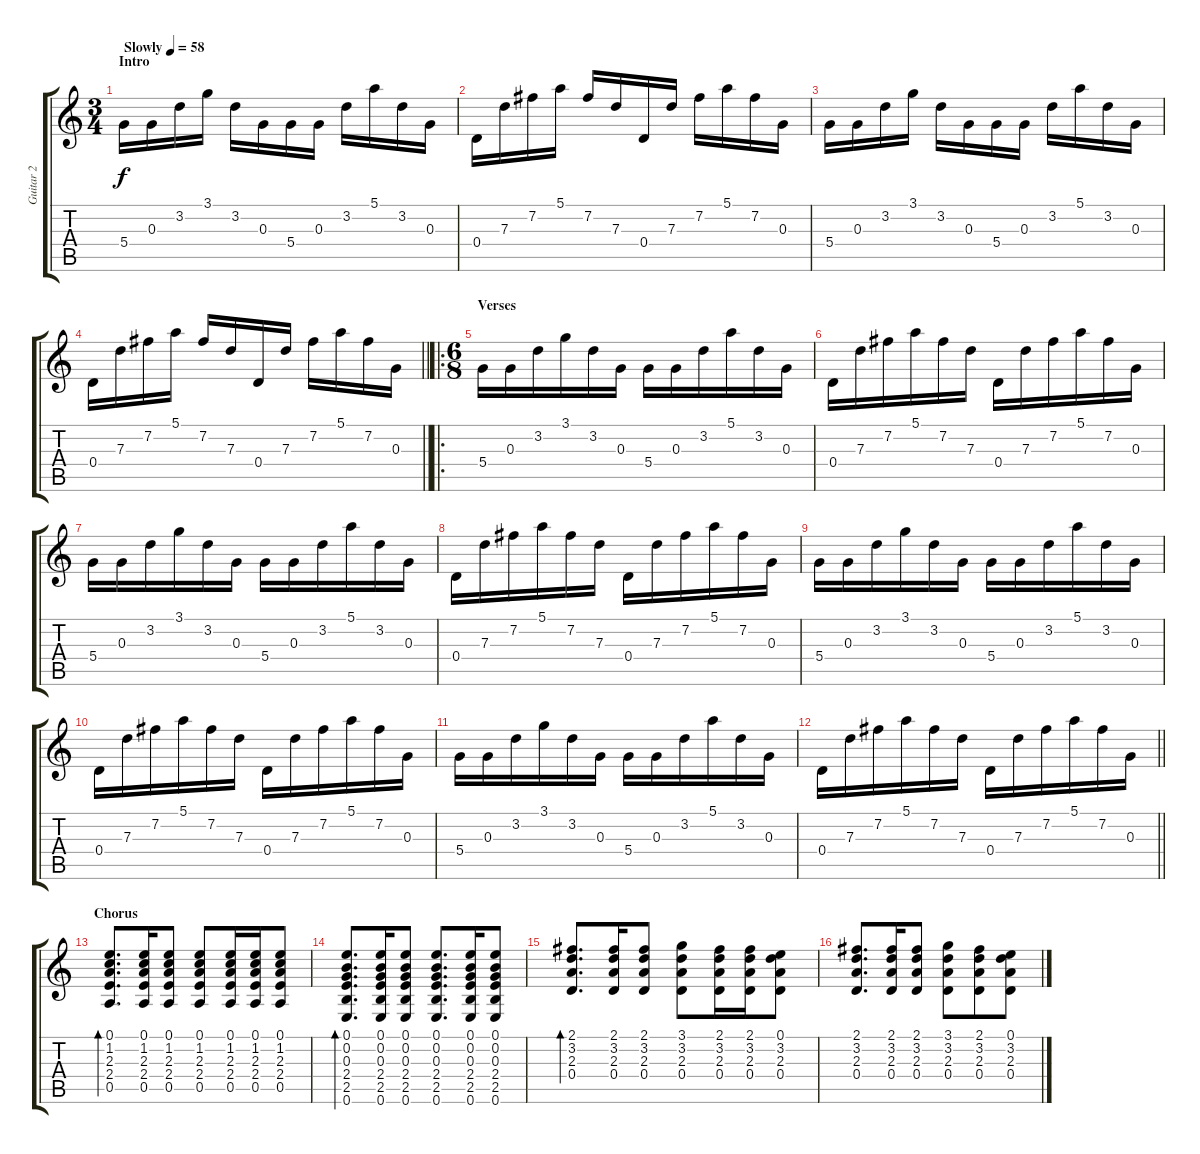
\track ("Guitar 2" "Guitar 2") {instrument acousticguitarsteel}
\staff {score tabs}
\tuning (E4 B3 G3 D3 A2 E2) {hide}
\ts (3 4)
\section ("" "Intro")
\tempo (58 "Slowly")
\clef g2
\ks c
5.4.16{dy f instrument acousticguitarsteel} 0.3.16 3.2.16 3.1.16 3.2.16 0.3.16 5.4.16 0.3.16 3.2.16 5.1.16 3.2.16 0.3.16 |
0.4.16 7.3.16 7.2.16 5.1.16 7.2.16 7.3.16 0.4.16 7.3.16 7.2.16 5.1.16 7.2.16 0.3.16 |
5.4.16 0.3.16 3.2.16 3.1.16 3.2.16 0.3.16 5.4.16 0.3.16 3.2.16 5.1.16 3.2.16 0.3.16 |
\barLineRight lightlight
0.4.16 7.3.16 7.2.16 5.1.16 7.2.16 7.3.16 0.4.16 7.3.16 7.2.16 5.1.16 7.2.16 0.3.16 |
\ro
\ts (6 8)
\section ("" "Verses")
5.4.16 0.3.16 3.2.16 3.1.16 3.2.16 0.3.16 5.4.16 0.3.16 3.2.16 5.1.16 3.2.16 0.3.16 |
0.4.16 7.3.16 7.2.16 5.1.16 7.2.16 7.3.16 0.4.16 7.3.16 7.2.16 5.1.16 7.2.16 0.3.16 |
5.4.16 0.3.16 3.2.16 3.1.16 3.2.16 0.3.16 5.4.16 0.3.16 3.2.16 5.1.16 3.2.16 0.3.16 |
0.4.16 7.3.16 7.2.16 5.1.16 7.2.16 7.3.16 0.4.16 7.3.16 7.2.16 5.1.16 7.2.16 0.3.16 |
5.4.16 0.3.16 3.2.16 3.1.16 3.2.16 0.3.16 5.4.16 0.3.16 3.2.16 5.1.16 3.2.16 0.3.16 |
0.4.16 7.3.16 7.2.16 5.1.16 7.2.16 7.3.16 0.4.16 7.3.16 7.2.16 5.1.16 7.2.16 0.3.16 |
5.4.16 0.3.16 3.2.16 3.1.16 3.2.16 0.3.16 5.4.16 0.3.16 3.2.16 5.1.16 3.2.16 0.3.16 |
\barLineRight lightlight
0.4.16 7.3.16 7.2.16 5.1.16 7.2.16 7.3.16 0.4.16 7.3.16 7.2.16 5.1.16 7.2.16 0.3.16 |
\section ("" "Chorus")
(0.1 1.2 2.3 2.4 0.5).8{d bd 120} (0.1 1.2 2.3 2.4 0.5).16 (0.1 1.2 2.3 2.4 0.5).8 (0.1 1.2 2.3 2.4 0.5).8 (0.1 1.2 2.3 2.4 0.5).16 (0.1 1.2 2.3 2.4 0.5).16 (0.1 1.2 2.3 2.4 0.5).8 |
(0.1 0.2 0.3 2.4 2.5 0.6).8{d bd 120} (0.1 0.2 0.3 2.4 2.5 0.6).16 (0.1 0.2 0.3 2.4 2.5 0.6).8 (0.1 0.2 0.3 2.4 2.5 0.6).8{d} (0.1 0.2 0.3 2.4 2.5 0.6).16 (0.1 0.2 0.3 2.4 2.5 0.6).8 |
(2.1 3.2 2.3 0.4).8{d bd 120} (2.1 3.2 2.3 0.4).16 (2.1 3.2 2.3 0.4).8 (3.1 3.2 2.3 0.4).8 (2.1 3.2 2.3 0.4).16 (2.1 3.2 2.3 0.4).16 (0.1 3.2 2.3 0.4).8 |
(2.1 3.2 2.3 0.4).8{d} (2.1 3.2 2.3 0.4).16 (2.1 3.2 2.3 0.4).8 (3.1 3.2 2.3 0.4).8 (2.1 3.2 2.3 0.4).8 (0.1 3.2 2.3 0.4).8
